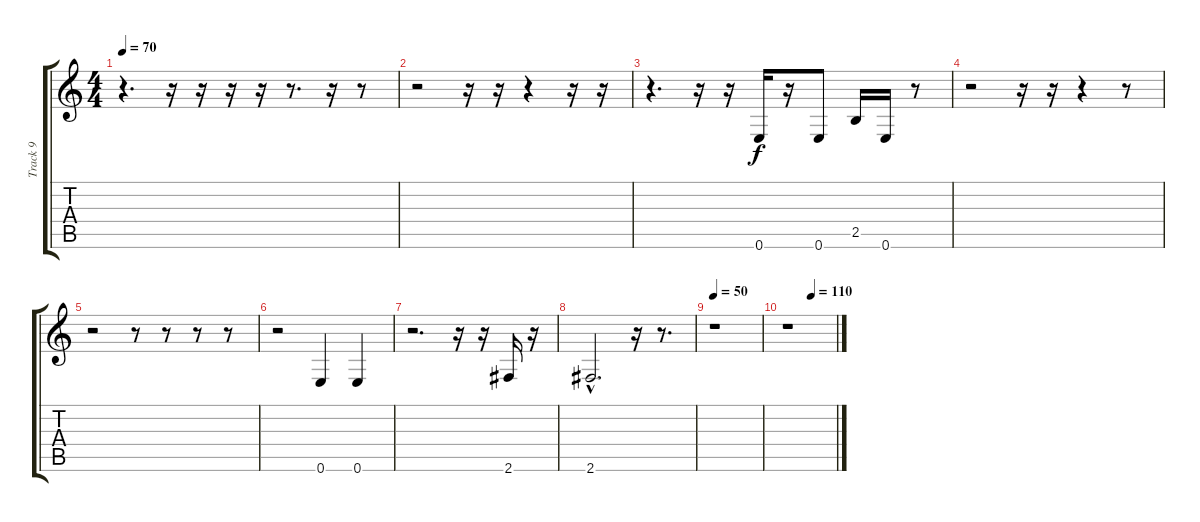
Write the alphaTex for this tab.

\track ("Track 9" "Track 9") {instrument electricbassfinger}
\staff {score tabs}
\tuning (E4 B3 G3 D3 A2 E2) {hide}
\ts (4 4)
\tempo 70
\clef g2
\ks c
r.4{d dy f} r.16 r.16 r.16 r.16 r.8{d} r.16 r.8 |
r.2 r.16 r.16 r.4 r.16 r.16 |
r.4{d} r.16 r.16 0.6.16 r.16 0.6.8 2.5.16 0.6.16 r.8 |
r.2 r.16 r.16 r.4 r.8 |
r.2 r.8 r.8 r.8 r.8 |
r.2 0.6.4 0.6.4 |
r.2{d} r.16 r.16 2.6.16 r.16 |
2.6{hac}.2{d} r.16 r.8{d} |
\tempo 50
r.1 |
\tempo (110 0.5)
r.1
